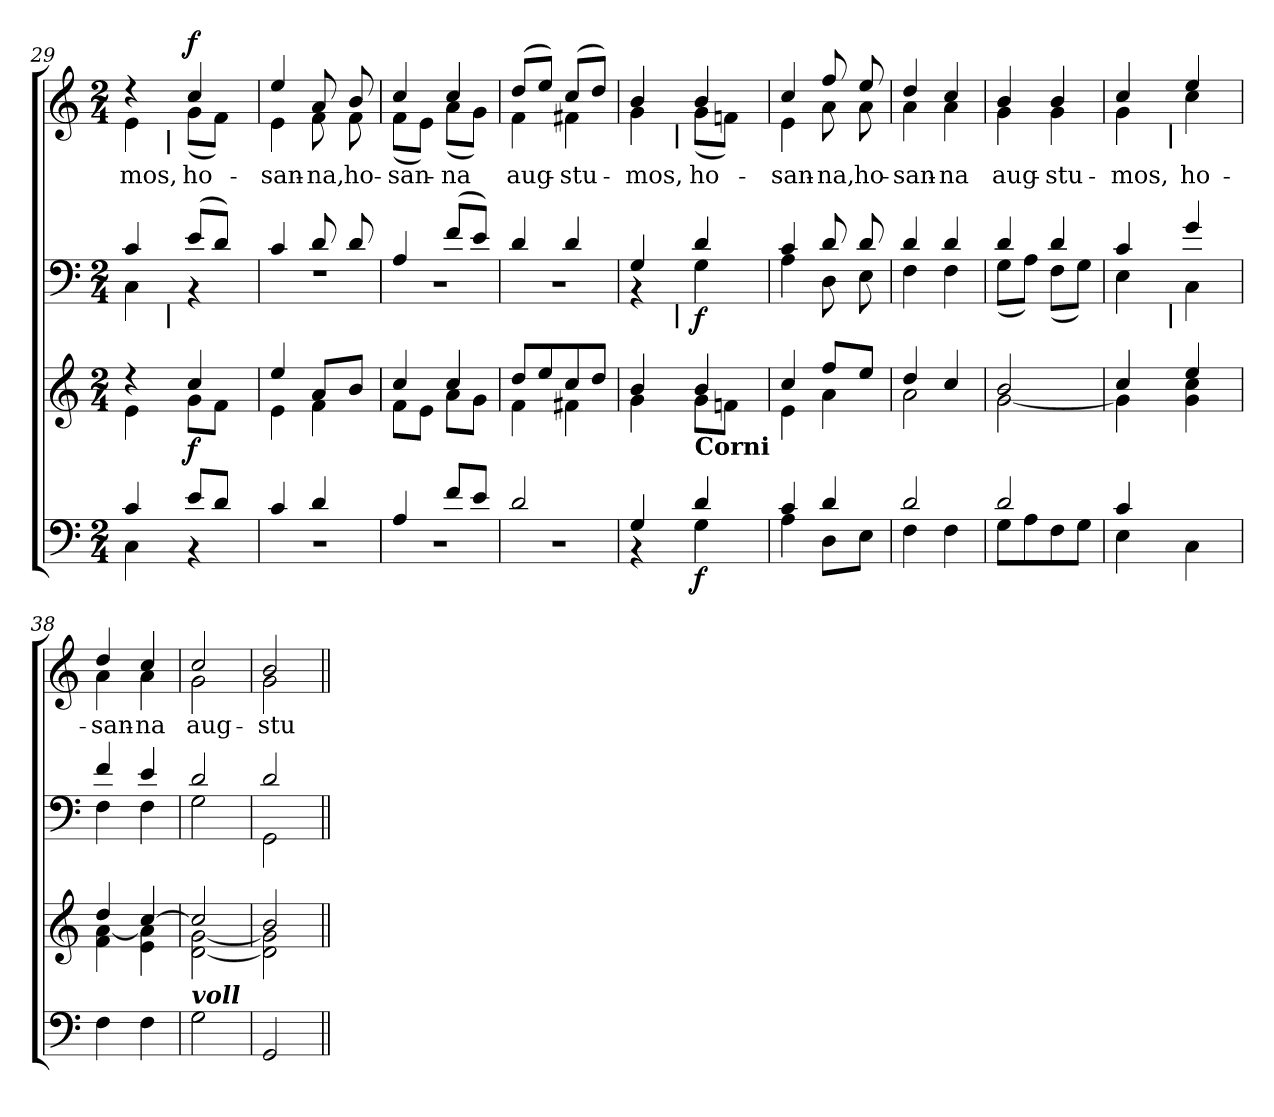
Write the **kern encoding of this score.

**kern	**dynam	**kern	**dynam	**kern	**dynam	**kern	**text	**dynam
*part4	*part4	*part3	*part3	*part2	*part2	*part1	*part1	*part1
*staff4	*staff4	*staff3	*staff3	*staff2	*staff2	*staff1	*staff1	*staff1
!!LO:LB:g=z
*clefF4	*	*clefG2	*	*clefF4	*	*clefG2	*	*
*k[]	*	*k[]	*	*k[]	*	*k[]	*	*
*C:	*	*C:	*	*C:	*	*C:	*	*
*M2/4	*	*M2/4	*	*M2/4	*	*M2/4	*	*
=29	=29	=29	=29	=29	=29	=29	=29	=29
*^	*	*^	*	*^	*	*	*	*
!	!	!	!	!	!	!	!	!	!	!LO:LY:b:color=#000000	!
*	*	*	*	*	*	*	*^	*	*^	*	*
*	*	*	*	*	*	*	*	*	*	*	*^	*	*
4ci/	4Ci\	.	4r	4ei\	.	4ci/	4Ci\	8ryy	.	4r	4ei\	8ryy	-mos,	.
.	.	.	.	.	.	.	.	64ryy	.	.	.	64ryy	.	.
.	.	.	.	.	.	.	.	256..ryy	.	.	.	256..ryy	.	.
!	!	!	!	!	!	!	!	!	!	!	!	!LO:TX:b:B:t=|	!	!
!	!	!	!	!	!	!	!	!LO:TX:b:B:t=|	!	!	!	!	!	!
.	.	.	.	.	.	.	.	4ryy	.	.	.	4ryy	.	.
!	!	!	!	!	!	!	!	!	!	!	!	!	!LO:LY:b:color=#000000	!
8ei/L	4r	.	4cci/	8gi\L	f	(8ei/L	4r	.	.	4cci/	(8gi\L	.	ho-	f
8di/J	.	.	.	8fi\J	.	8di/J)	.	.	.	.	8fi\J)	.	.	.
.	.	.	.	.	.	.	.	16ryy	.	.	.	16ryy	.	.
.	.	.	.	.	.	.	.	32ryy	.	.	.	32ryy	.	.
.	.	.	.	.	.	.	.	128ryy	.	.	.	128ryy	.	.
.	.	.	.	.	.	.	.	1024ryy	.	.	.	1024ryy	.	.
=30	=30	=30	=30	=30	=30	=30	=30	=30	=30	=30	=30	=30	=30	=30
!	!LO:N:vis=1	!	!	!	!	!	!LO:N:vis=1	!	!	!	!	!	!	!
*	*	*	*	*	*	*	*v	*v	*	*	*	*	*	*
*	*	*	*	*	*	*	*	*	*v	*v	*v	*	*
*	*	*	*	*	*	*	*^	*	*^	*	*
*	*	*	*	*	*	*	*	*	*	*	*^	*	*
!	!	!	!	!	!	!	!	!	!	!	!	!	!LO:LY:b:color=#000000	!
*	*	*	*	*	*	*	*v	*v	*	*	*	*	*	*
*	*	*	*	*	*	*	*	*	*	*v	*v	*	*
4ci/	2r	.	4eei/	4ei\	.	4ci/	2r	.	4eei/	4ei\	-san-	.
!	!	!	!	!	!	!	!	!	!	!	!LO:LY:b:color=#000000	!
4di/	.	.	8ai/L	4fi\	.	8di/	.	.	8ai/	8fi\	-na,	.
!	!	!	!	!	!	!	!	!	!	!	!LO:LY:b:color=#000000	!
.	.	.	8bi/J	.	.	8di/	.	.	8bi/	8fi\	ho-	.
=31	=31	=31	=31	=31	=31	=31	=31	=31	=31	=31	=31	=31
!	!LO:N:vis=1	!	!	!	!	!	!LO:N:vis=1	!	!	!	!	!
!	!	!	!	!	!	!	!	!	!	!	!LO:LY:b:color=#000000	!
4Ai/	2r	.	4cci/	8fi\L	.	4Ai/	2r	.	4cci/	(8fi\L	-san-	.
.	.	.	.	8ei\J	.	.	.	.	.	8ei\J)	.	.
!	!	!	!	!	!	!	!	!	!	!	!LO:LY:b:color=#000000	!
8fi/L	.	.	4cci/	8ai\L	.	(8fi/L	.	.	4cci/	(8ai\L	-na	.
8ei/J	.	.	.	8gi\J	.	8ei/J)	.	.	.	8gi\J)	.	.
=32	=32	=32	=32	=32	=32	=32	=32	=32	=32	=32	=32	=32
!	!LO:N:vis=1	!	!	!	!	!	!LO:N:vis=1	!	!	!	!	!
!	!	!	!	!	!	!	!	!	!	!	!LO:LY:b:color=#000000	!
2di/	2r	.	8ddi/L	4fi\	.	4di/	2r	.	(8ddi/L	4fi\	aug-	.
.	.	.	8eei/	.	.	.	.	.	8eei/J)	.	.	.
!	!	!	!	!	!	!	!	!	!	!	!LO:LY:b:color=#000000	!
.	.	.	8cci/	4f#Xi\	.	4di/	.	.	(8cci/L	4f#Xi\	-stu-	.
.	.	.	8ddi/J	.	.	.	.	.	8ddi/J)	.	.	.
*	*	*	*	*	*	*	*	*	*v	*v	*	*
=33	=33	=33	=33	=33	=33	=33	=33	=33	=33	=33	=33
!	!	!	!	!	!	!	!	!	!	!LO:LY:b:color=#000000	!
*	*	*	*	*	*	*	*^	*	*^	*	*
*	*	*	*	*	*	*	*	*	*	*	*^	*	*
4Gi/	4r	.	4bi/	4gi\	.	4Gi/	4r	8ryy	.	4bi/	4gi\	8ryy	-mos,	.
.	.	.	.	.	.	.	.	32ryy	.	.	.	32ryy	.	.
.	.	.	.	.	.	.	.	256.ryy	.	.	.	256.ryy	.	.
!	!	!	!	!	!	!	!	!	!	!	!	!LO:TX:b:B:t=|	!	!
!	!	!	!	!	!	!	!	!LO:TX:b:B:t=|	!	!	!	!	!	!
.	.	.	.	.	.	.	.	4ryy	.	.	.	4ryy	.	.
!	!	!	!LO:TX:b:B:t=Corni	!	!	!	!	!	!	!	!	!	!	!
!	!	!	!	!	!	!	!	!	!	!	!	!	!LO:LY:b:color=#000000	!
4di/	4Gi\	f	4bi/	8gi\L	.	4di/	4Gi\	.	f	4bi/	(8gi\L	.	ho-	.
.	.	.	.	8fni\J	.	.	.	.	.	.	8fni\J)	.	.	.
.	.	.	.	.	.	.	.	16ryy	.	.	.	16ryy	.	.
.	.	.	.	.	.	.	.	64ryy	.	.	.	64ryy	.	.
.	.	.	.	.	.	.	.	128ryy	.	.	.	128ryy	.	.
.	.	.	.	.	.	.	.	512ryy	.	.	.	512ryy	.	.
*	*	*	*	*	*	*	*v	*v	*	*	*	*	*	*
*	*	*	*	*	*	*	*	*	*v	*v	*v	*	*
!!LO:PB:g=z
=34	=34	=34	=34	=34	=34	=34	=34	=34	=34	=34	=34
*	*	*	*	*	*	*	*^	*	*^	*	*
*	*	*	*	*	*	*	*	*	*	*	*^	*	*
!	!	!	!	!	!	!	!	!	!	!	!	!	!LO:LY:b:color=#000000	!
*	*	*	*	*	*	*	*v	*v	*	*	*	*	*	*
*	*	*	*	*	*	*	*	*	*	*v	*v	*	*
4ci/	4Ai\	.	4cci/	4ei\	.	4ci/	4Ai\	.	4cci/	4ei\	-san-	.
!	!	!	!	!	!	!	!	!	!	!	!LO:LY:b:color=#000000	!
4di/	8Di\L	.	8ffi/L	4ai\	.	8di/	8Di\	.	8ffi/	8ai\	-na,	.
!	!	!	!	!	!	!	!	!	!	!	!LO:LY:b:color=#000000	!
.	8Ei\J	.	8eei/J	.	.	8di/	8Ei\	.	8eei/	8ai\	ho-	.
=35	=35	=35	=35	=35	=35	=35	=35	=35	=35	=35	=35	=35
!	!	!	!	!	!	!	!	!	!	!	!LO:LY:b:color=#000000	!
2di/	4Fi\	.	4ddi/	2ai\	.	4di/	4Fi\	.	4ddi/	4ai\	-san-	.
!	!	!	!	!	!	!	!	!	!	!	!LO:LY:b:color=#000000	!
.	4Fi\	.	4cci/	.	.	4di/	4Fi\	.	4cci/	4ai\	-na	.
=36	=36	=36	=36	=36	=36	=36	=36	=36	=36	=36	=36	=36
!	!	!	!	!	!	!	!	!	!	!	!LO:LY:b:color=#000000	!
2di/	8Gi\L	.	2bi/	[2gi\	.	4di/	(8Gi\L	.	4bi/	4gi\	aug-	.
.	8Ai\	.	.	.	.	.	8Ai\J)	.	.	.	.	.
!	!	!	!	!	!	!	!	!	!	!	!LO:LY:b:color=#000000	!
.	8Fi\	.	.	.	.	4di/	(8Fi\L	.	4bi/	4gi\	-stu-	.
.	8Gi\J	.	.	.	.	.	8Gi\J)	.	.	.	.	.
*	*	*	*	*	*	*	*	*	*v	*v	*	*
=37	=37	=37	=37	=37	=37	=37	=37	=37	=37	=37	=37
!	!	!	!	!	!	!	!	!	!	!LO:LY:b:color=#000000	!
*	*	*	*	*	*	*	*^	*	*^	*	*
*	*	*	*	*	*	*	*	*	*	*	*^	*	*
4ci/	4Ei\	.	4cci/	4gi\]	.	4ci/	4Ei\	8ryy	.	4cci/	4gi\	8ryy	-mos,	.
.	.	.	.	.	.	.	.	32ryy	.	.	.	32ryy	.	.
.	.	.	.	.	.	.	.	64ryy	.	.	.	64ryy	.	.
.	.	.	.	.	.	.	.	256..ryy	.	.	.	256..ryy	.	.
!	!	!	!	!	!	!	!	!	!	!	!	!LO:TX:b:B:t=|	!	!
!	!	!	!	!	!	!	!	!LO:TX:b:B:t=|	!	!	!	!	!	!
.	.	.	.	.	.	.	.	4ryy	.	.	.	4ryy	.	.
!	!	!	!	!	!	!	!	!	!	!	!	!	!LO:LY:b:color=#000000	!
4Ci\	4ryy	.	4eei/	4gi\ 4cci	.	4gi/	4Ci\	.	.	4eei/	4cci\	.	ho-	.
.	.	.	.	.	.	.	.	16ryy	.	.	.	16ryy	.	.
.	.	.	.	.	.	.	.	128ryy	.	.	.	128ryy	.	.
.	.	.	.	.	.	.	.	1024ryy	.	.	.	1024ryy	.	.
*	*	*	*	*	*	*	*v	*v	*	*	*	*	*	*
*v	*v	*	*	*	*	*	*	*	*v	*v	*v	*	*
=38	=38	=38	=38	=38	=38	=38	=38	=38	=38	=38
*^	*	*	*	*	*	*^	*	*^	*	*
*	*	*	*	*	*	*	*	*	*	*	*^	*	*
!	!	!	!	!	!	!	!	!	!	!	!	!	!LO:LY:b:color=#000000	!
*	*	*	*	*	*	*	*v	*v	*	*	*	*	*	*
*v	*v	*	*	*	*	*	*	*	*	*v	*v	*	*
4Fi\	.	4ddi/	4fi\ [4ai	.	4fi/	4Fi\	.	4ddi/	4ai\	-san-	.
!	!	!	!	!	!	!	!	!	!	!LO:LY:b:color=#000000	!
4Fi\	.	[4cci/	4ei\ 4ai]	.	4ei/	4Fi\	.	4cci/	4ai\	-na	.
=39	=39	=39	=39	=39	=39	=39	=39	=39	=39	=39	=39
!LO:TX:a:Bi:t=voll	!	!	!	!	!	!	!	!	!	!	!
!	!	!	!	!	!	!	!	!	!	!LO:LY:b:color=#000000	!
2Gi\	.	2cci/]	[2di\ [2gi	.	2di/	2Gi\	.	2cci/	2gi\	aug-	.
=40	=40	=40	=40	=40	=40	=40	=40	=40	=40	=40	=40
!	!	!	!	!	!	!	!	!	!	!LO:LY:b:color=#000000	!
2GGi/	.	2bi/	2di\] 2gi]	.	2di/	2GGi\	.	2bi/	2gi\	-stu-	.
*	*	*v	*v	*	*	*	*	*v	*v	*	*
*	*	*	*	*v	*v	*	*	*	*
=||	=||	=||	=||	=||	=||	=||	=||	=||
*-	*-	*-	*-	*-	*-	*-	*-	*-
